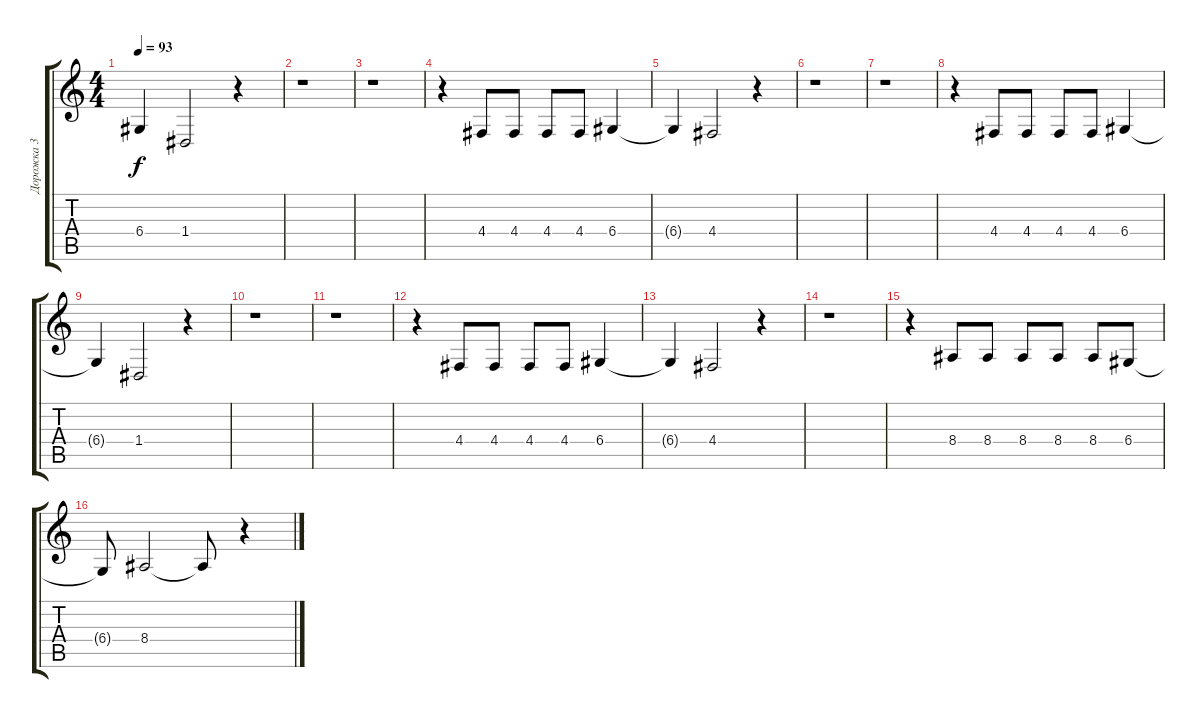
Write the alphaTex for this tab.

\track ("Дорожка 3" "Дорожка 3") {instrument acousticgrandpiano}
\staff {score tabs}
\tuning (E4 B3 G3 D3 A2 E2) {hide}
\ts (4 4)
\tempo 93
\clef g2
\ks c
6.4{t}.4{dy f} 1.4.2 r.4 |
r.1 |
r.1 |
r.4 4.4.8 4.4.8 4.4.8 4.4.8 6.4.4 |
6.4{t}.4 4.4.2 r.4 |
r.1 |
r.1 |
r.4 4.4.8 4.4.8 4.4.8 4.4.8 6.4.4 |
6.4{t}.4 1.4.2 r.4 |
r.1 |
r.1 |
r.4 4.4.8 4.4.8 4.4.8 4.4.8 6.4.4 |
6.4{t}.4 4.4.2 r.4 |
r.1 |
r.4 8.4.8 8.4.8 8.4.8 8.4.8 8.4.8 6.4.8 |
6.4{t}.8 8.4.2 8.4{t}.8 r.4
